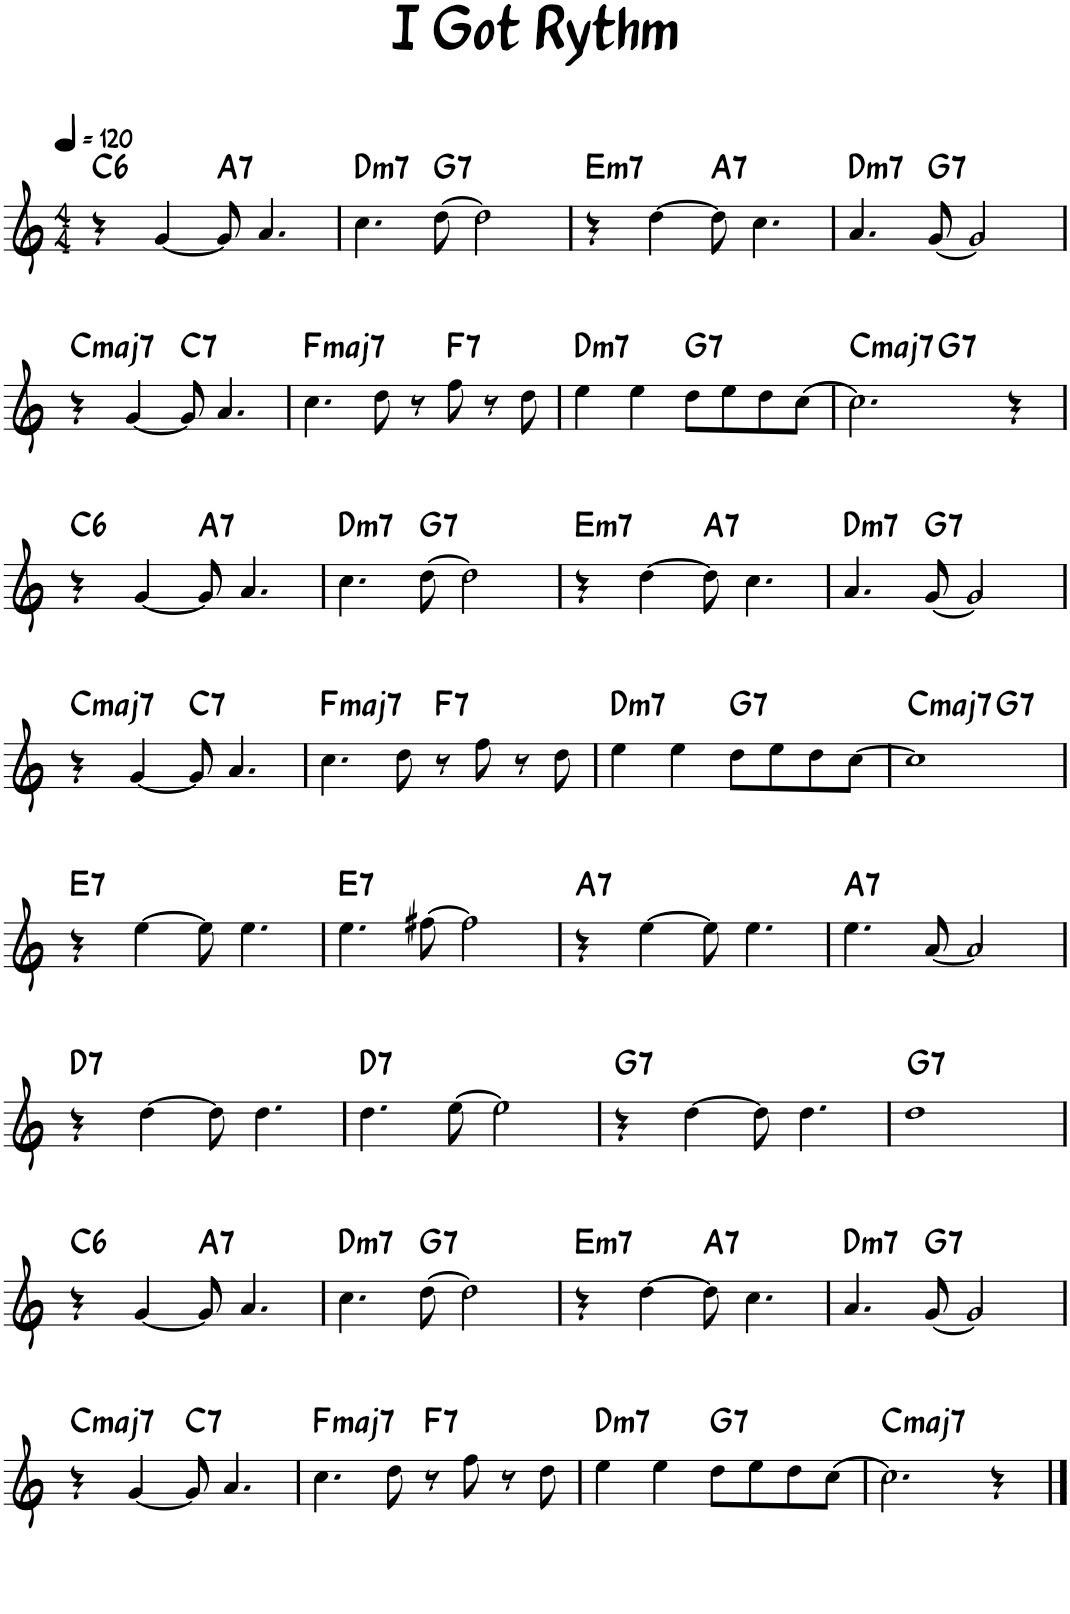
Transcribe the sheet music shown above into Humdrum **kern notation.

**kern	**harte
*part1	*part1
*staff1	*
*I"Tenor Saxophone	*
*I'T. Sax.	*
*clefG2	*
*Trd8c14	*
*k[]	*
*M4/4	*
*MM120	*
=1	=1
!	!LO:H:kt=6
4r	C:maj6
[4g/	.
!	!LO:H:kt=7
8g/]	A:7
4.a/	.
=2	=2
!	!LO:H:kt=m7
4.cc\	D:min7
!	!LO:H:kt=7
[8dd\	G:7
2dd\]	.
=3	=3
!	!LO:H:kt=m7
4r	E:min7
[4dd\	.
!	!LO:H:kt=7
8dd\]	A:7
4.cc\	.
=4	=4
!	!LO:H:kt=m7
4.a/	D:min7
!	!LO:H:kt=7
[8g/	G:7
2g/]	.
!!LO:LB:g=z
=5	=5
!	!LO:H:kt=maj7
4r	C:maj7
[4g/	.
!	!LO:H:kt=7
8g/]	C:7
4.a/	.
=6	=6
!	!LO:H:kt=maj7
4.cc\	F:maj7
8dd\	.
8r	.
!	!LO:H:kt=7
8ff\	F:7
8r	.
8dd\	.
=7	=7
!	!LO:H:kt=m7
4ee\	D:min7
4ee\	.
!	!LO:H:kt=7
8dd\L	G:7
8ee\	.
8dd\	.
[8cc\J	.
=8	=8
!	!LO:H:kt=maj7
*^	*
2.cc\]	4ryy	C:maj7
!	!	!LO:H:kt=7
.	2.ryy	G:7
4r	.	.
!!LO:LB:g=z	!!
=9	=9	=9
!	!	!LO:H:kt=6
*v	*v	*
4r	C:maj6
[4g/	.
!	!LO:H:kt=7
8g/]	A:7
4.a/	.
=10	=10
!	!LO:H:kt=m7
4.cc\	D:min7
!	!LO:H:kt=7
[8dd\	G:7
2dd\]	.
=11	=11
!	!LO:H:kt=m7
4r	E:min7
[4dd\	.
!	!LO:H:kt=7
8dd\]	A:7
4.cc\	.
=12	=12
!	!LO:H:kt=m7
4.a/	D:min7
!	!LO:H:kt=7
[8g/	G:7
2g/]	.
!!LO:LB:g=z
=13	=13
!	!LO:H:kt=maj7
4r	C:maj7
[4g/	.
!	!LO:H:kt=7
8g/]	C:7
4.a/	.
=14	=14
!	!LO:H:kt=maj7
4.cc\	F:maj7
8dd\	.
!	!LO:H:kt=7
8r	F:7
8ff\	.
8r	.
8dd\	.
=15	=15
!	!LO:H:kt=m7
4ee\	D:min7
4ee\	.
!	!LO:H:kt=7
8dd\L	G:7
8ee\	.
8dd\	.
[8cc\J	.
=16	=16
!	!LO:H:kt=maj7
*^	*
1cc]	2ryy	C:maj7
!	!	!LO:H:kt=7
.	2ryy	G:7
!!LO:LB:g=z	!!
=17	=17	=17
!	!	!LO:H:kt=7
*v	*v	*
4r	E:7
[4ee\	.
8ee\]	.
4.ee\	.
=18	=18
!	!LO:H:kt=7
4.ee\	E:7
[8ff#X\	.
2ff#\]	.
=19	=19
!	!LO:H:kt=7
4r	A:7
[4ee\	.
8ee\]	.
4.ee\	.
=20	=20
!	!LO:H:kt=7
4.ee\	A:7
[8a/	.
2a/]	.
!!LO:LB:g=z
=21	=21
!	!LO:H:kt=7
4r	D:7
[4dd\	.
8dd\]	.
4.dd\	.
=22	=22
!	!LO:H:kt=7
4.dd\	D:7
[8ee\	.
2ee\]	.
=23	=23
!	!LO:H:kt=7
4r	G:7
[4dd\	.
8dd\]	.
4.dd\	.
=24	=24
!	!LO:H:kt=7
1dd	G:7
!!LO:LB:g=z
=25	=25
!	!LO:H:kt=6
4r	C:maj6
[4g/	.
!	!LO:H:kt=7
8g/]	A:7
4.a/	.
=26	=26
!	!LO:H:kt=m7
4.cc\	D:min7
!	!LO:H:kt=7
[8dd\	G:7
2dd\]	.
=27	=27
!	!LO:H:kt=m7
4r	E:min7
[4dd\	.
!	!LO:H:kt=7
8dd\]	A:7
4.cc\	.
=28	=28
!	!LO:H:kt=m7
4.a/	D:min7
!	!LO:H:kt=7
[8g/	G:7
2g/]	.
!!LO:LB:g=z
=29	=29
!	!LO:H:kt=maj7
4r	C:maj7
[4g/	.
!	!LO:H:kt=7
8g/]	C:7
4.a/	.
=30	=30
!	!LO:H:kt=maj7
4.cc\	F:maj7
8dd\	.
!	!LO:H:kt=7
8r	F:7
8ff\	.
8r	.
8dd\	.
=31	=31
!	!LO:H:kt=m7
4ee\	D:min7
4ee\	.
!	!LO:H:kt=7
8dd\L	G:7
8ee\	.
8dd\	.
[8cc\J	.
=32	=32
!	!LO:H:kt=maj7
2.cc\]	C:maj7
4r	.
==	==
*-	*-
